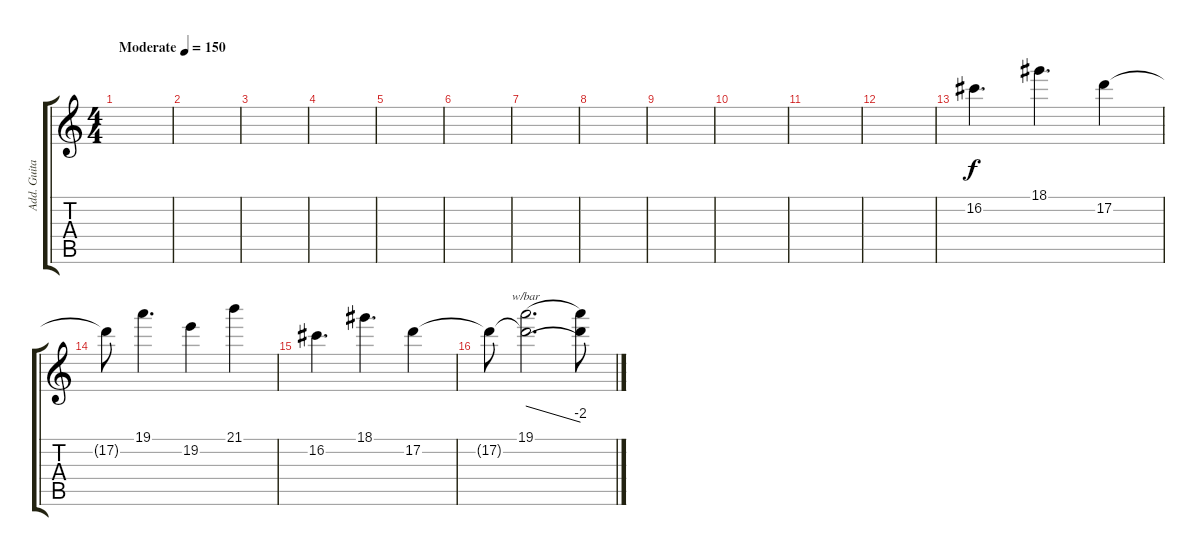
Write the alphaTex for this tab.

\track ("Add. Guitar 2" "Add. Guita") {instrument overdrivenguitar}
\staff {score tabs}
\tuning (D4 A3 F3 C3 G2 C2) {hide}
\ts (4 4)
\tempo (150 "Moderate")
\clef g2
\ks c
|
|
|
|
|
|
|
|
|
|
|
|
16.2.4{d} 18.1.4{d} 17.2.4 |
17.2{t}.8 19.1.4{d} 19.2.4 21.1.4 |
16.2.4{d} 18.1.4{d} 17.2.4 |
17.2{t}.8 (19.1 17.2{t}).2{d tbe (dive default 0 0 60 -8)} (19.1{t} 17.2{t}).8
